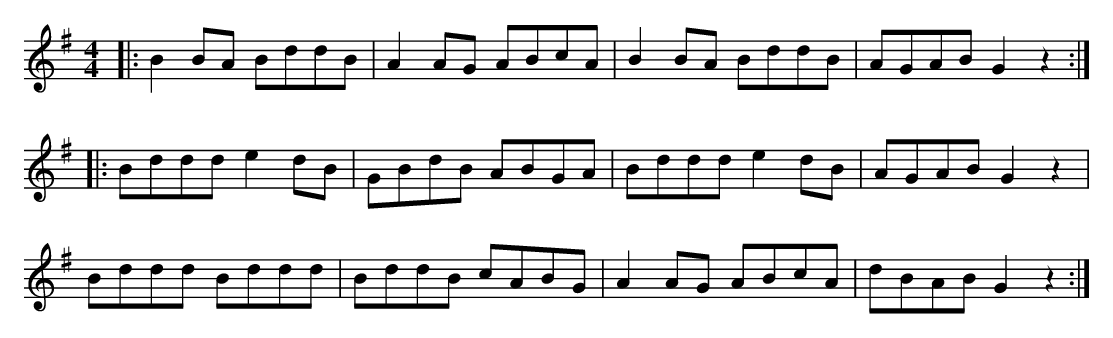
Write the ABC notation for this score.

X:1
M:4/4
K:G
|:B2 BA BddB|A2 AG ABcA|B2 BA BddB|AGAB G2 z2:|
|:Bddd e2dB|GBdB ABGA|Bddd e2 dB|AGAB G2 z2|
Bddd Bddd|BddB cABG|A2 AG ABcA|dBAB G2 z2:|
